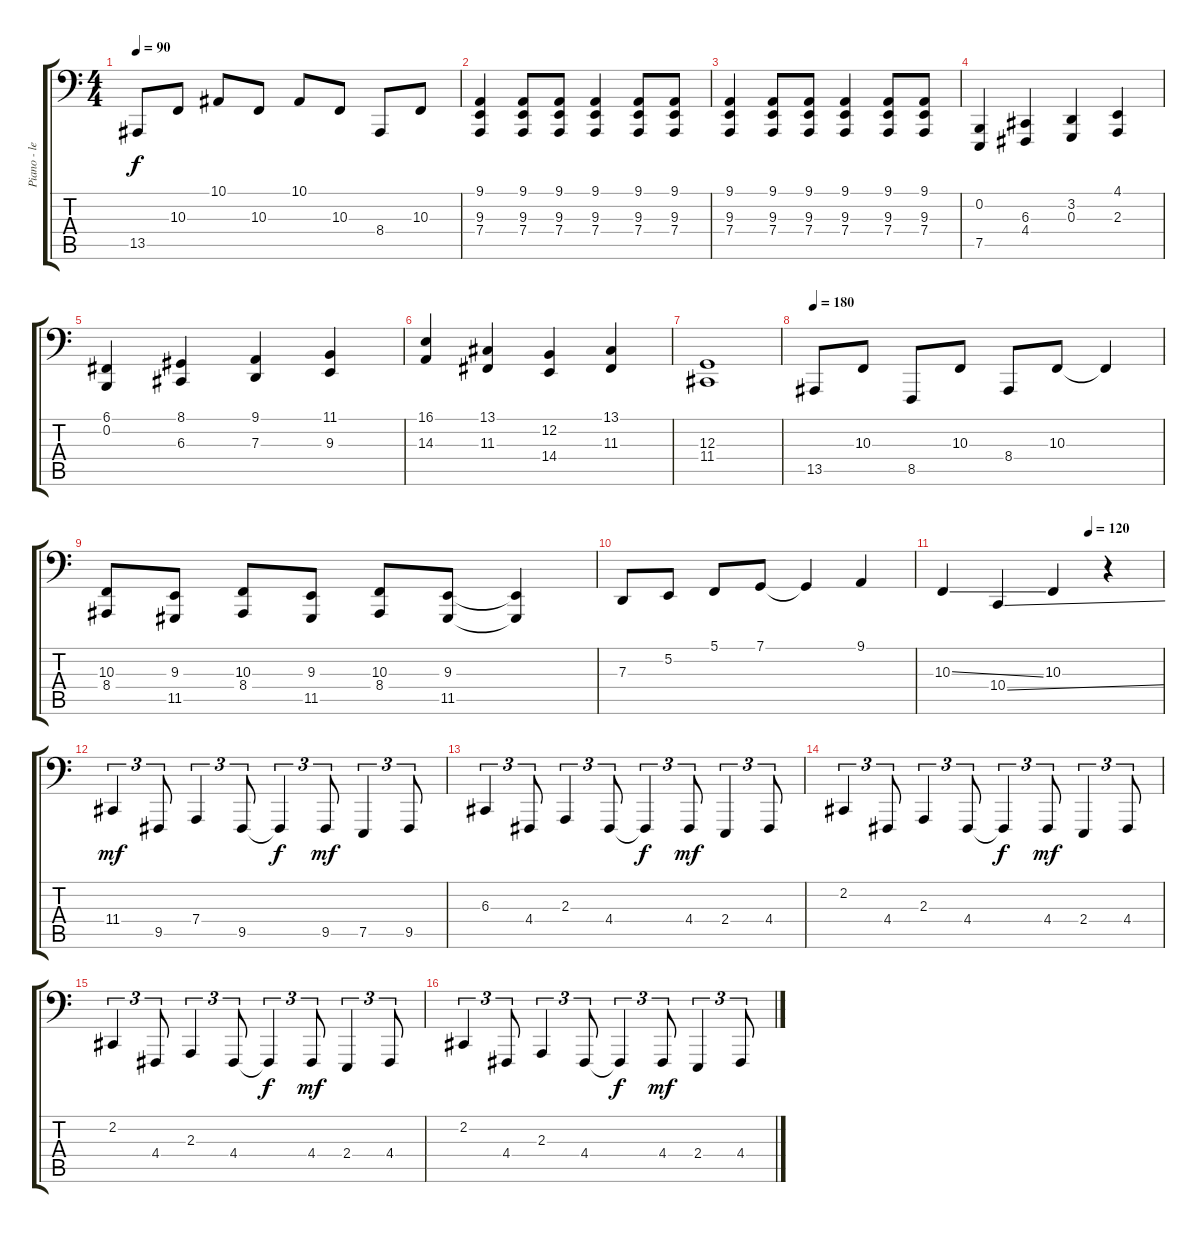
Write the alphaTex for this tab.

\track ("Piano - left" "Piano - le") {instrument brightacousticpiano}
\staff {score tabs}
\tuning (C2 B1 G1 D1 A0 E0) {hide}
\ts (4 4)
\tempo 90
\clef f4
\ks c
13.5.8{dy f} 10.3.8 10.1.8 10.3.8 10.1.8 10.3.8 8.4.8 10.3.8 |
(9.1 9.3 7.4).4 (9.1 9.3 7.4).8 (9.1 9.3 7.4).8 (9.1 9.3 7.4).4 (9.1 9.3 7.4).8 (9.1 9.3 7.4).8 |
(9.1 9.3 7.4).4 (9.1 9.3 7.4).8 (9.1 9.3 7.4).8 (9.1 9.3 7.4).4 (9.1 9.3 7.4).8 (9.1 9.3 7.4).8 |
(0.2 7.5).4 (6.3 4.4).4 (3.2 0.3).4 (4.1 2.3).4 |
(6.1 0.2).4 (8.1 6.3).4 (9.1 7.3).4 (11.1 9.3).4 |
(16.1 14.3).4 (13.1 11.3).4 (12.2 14.4).4 (13.1 11.3).4 |
(12.3 11.4).1 |
\tempo 180
13.5.8 10.3.8 8.5.8 10.3.8 8.4.8 10.3.8 10.3{t}.4 |
(10.3 8.4).8 (9.3 11.5).8 (10.3 8.4).8 (9.3 11.5).8 (10.3 8.4).8 (9.3 11.5).8 (9.3{t} 11.5{t}).4 |
7.3.8 5.2.8 5.1.8 7.1.8 7.1{t}.4 9.1.4 |
\tempo (120 0.6666666666666666)
10.3{ss}.4 10.4{ss}.4 10.3.4 r.4 |
11.4.4{tu (3 2) dy mf} 9.5.8{tu (3 2)} 7.4.4{tu (3 2)} 9.5.8{tu (3 2)} 9.5{t}.4{tu (3 2) dy f} 9.5.8{tu (3 2) dy mf} 7.5.4{tu (3 2)} 9.5.8{tu (3 2)} |
6.3.4{tu (3 2)} 4.4.8{tu (3 2)} 2.3.4{tu (3 2)} 4.4.8{tu (3 2)} 4.4{t}.4{tu (3 2) dy f} 4.4.8{tu (3 2) dy mf} 2.4.4{tu (3 2)} 4.4.8{tu (3 2)} |
2.2.4{tu (3 2)} 4.4.8{tu (3 2)} 2.3.4{tu (3 2)} 4.4.8{tu (3 2)} 4.4{t}.4{tu (3 2) dy f} 4.4.8{tu (3 2) dy mf} 2.4.4{tu (3 2)} 4.4.8{tu (3 2)} |
2.2.4{tu (3 2)} 4.4.8{tu (3 2)} 2.3.4{tu (3 2)} 4.4.8{tu (3 2)} 4.4{t}.4{tu (3 2) dy f} 4.4.8{tu (3 2) dy mf} 2.4.4{tu (3 2)} 4.4.8{tu (3 2)} |
2.2.4{tu (3 2)} 4.4.8{tu (3 2)} 2.3.4{tu (3 2)} 4.4.8{tu (3 2)} 4.4{t}.4{tu (3 2) dy f} 4.4.8{tu (3 2) dy mf} 2.4.4{tu (3 2)} 4.4.8{tu (3 2)}
